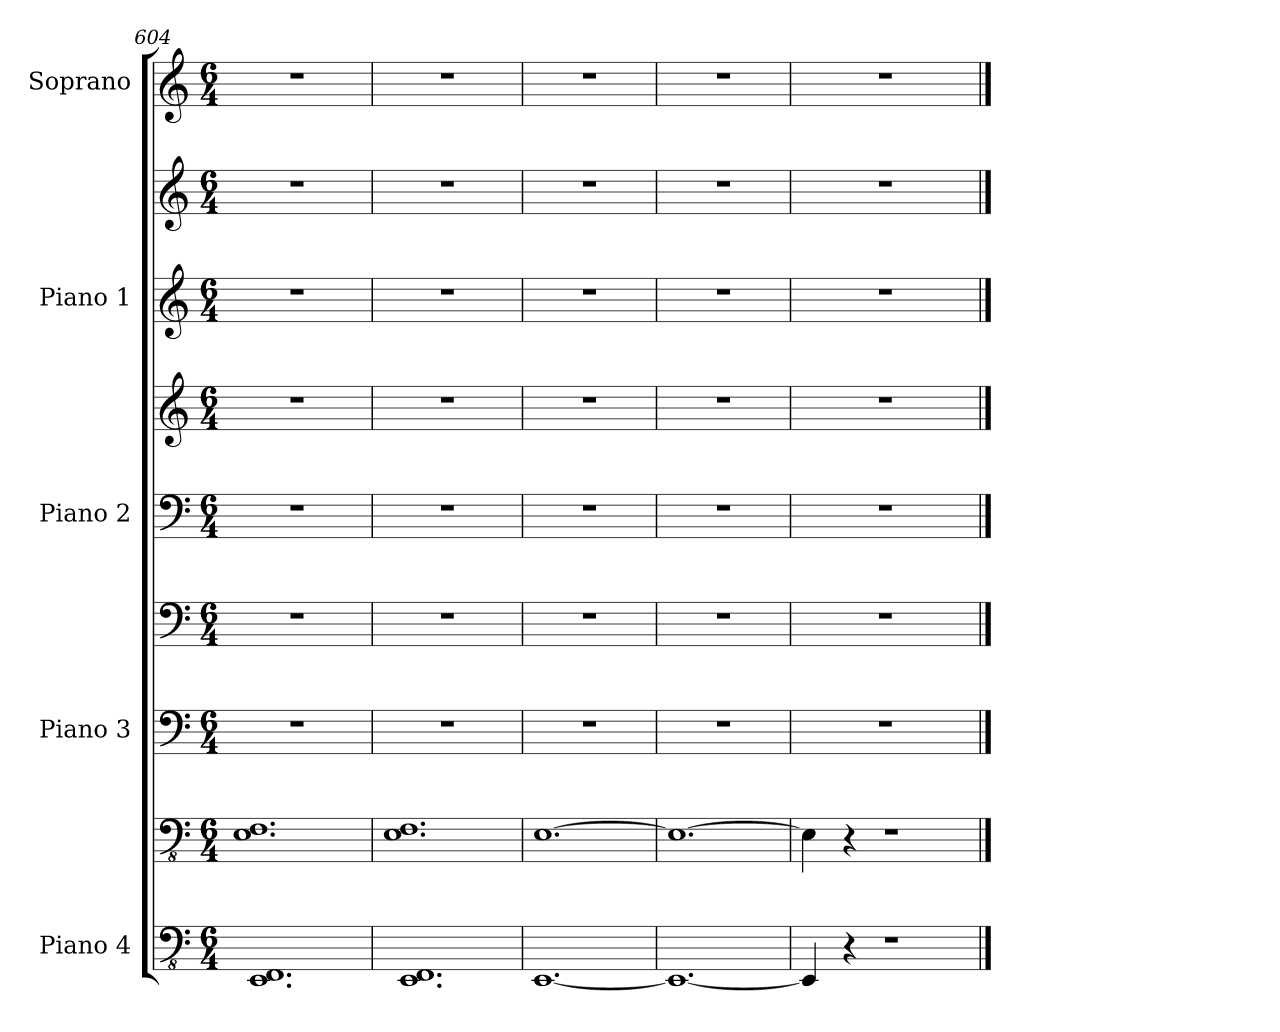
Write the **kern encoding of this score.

**kern	**kern	**kern	**kern	**kern	**kern	**kern	**kern	**kern
*part5	*part5	*part4	*part4	*part3	*part3	*part2	*part2	*part1
*staff9	*staff8	*staff7	*staff6	*staff5	*staff4	*staff3	*staff2	*staff1
*I"Piano 4	*	*I"Piano 3	*	*I"Piano 2	*	*I"Piano 1	*	*I"Soprano
*I'Pno. 4	*	*I'Pno. 3	*	*I'Pno. 2	*	*I'Pno. 1	*	*I'S.
*clefFv4	*clefFv4	*clefF4	*clefF4	*clefF4	*clefG2	*clefG2	*clefG2	*clefG2
*k[]	*k[]	*k[]	*k[]	*k[]	*k[]	*k[]	*k[]	*k[]
*M6/4	*M6/4	*M6/4	*M6/4	*M6/4	*M6/4	*M6/4	*M6/4	*M6/4
=604	=604	=604	=604	=604	=604	=604	=604	=604
1.EEE 1.FFF	1.EE 1.FF	1.r	1.r	1.r	1.r	1.r	1.r	1.r
=605	=605	=605	=605	=605	=605	=605	=605	=605
1.EEE 1.FFF	1.EE 1.FF	1.r	1.r	1.r	1.r	1.r	1.r	1.r
=606	=606	=606	=606	=606	=606	=606	=606	=606
[1.EEE	[1.EE	1.r	1.r	1.r	1.r	1.r	1.r	1.r
=607	=607	=607	=607	=607	=607	=607	=607	=607
1.EEE_	1.EE_	1.r	1.r	1.r	1.r	1.r	1.r	1.r
!!LO:PB:g=z
=608	=608	=608	=608	=608	=608	=608	=608	=608
4EEE/]	4EE\]	1.r	1.r	1.r	1.r	1.r	1.r	1.r
4r	4r	.	.	.	.	.	.	.
1r	1r	.	.	.	.	.	.	.
==	==	==	==	==	==	==	==	==
*-	*-	*-	*-	*-	*-	*-	*-	*-
